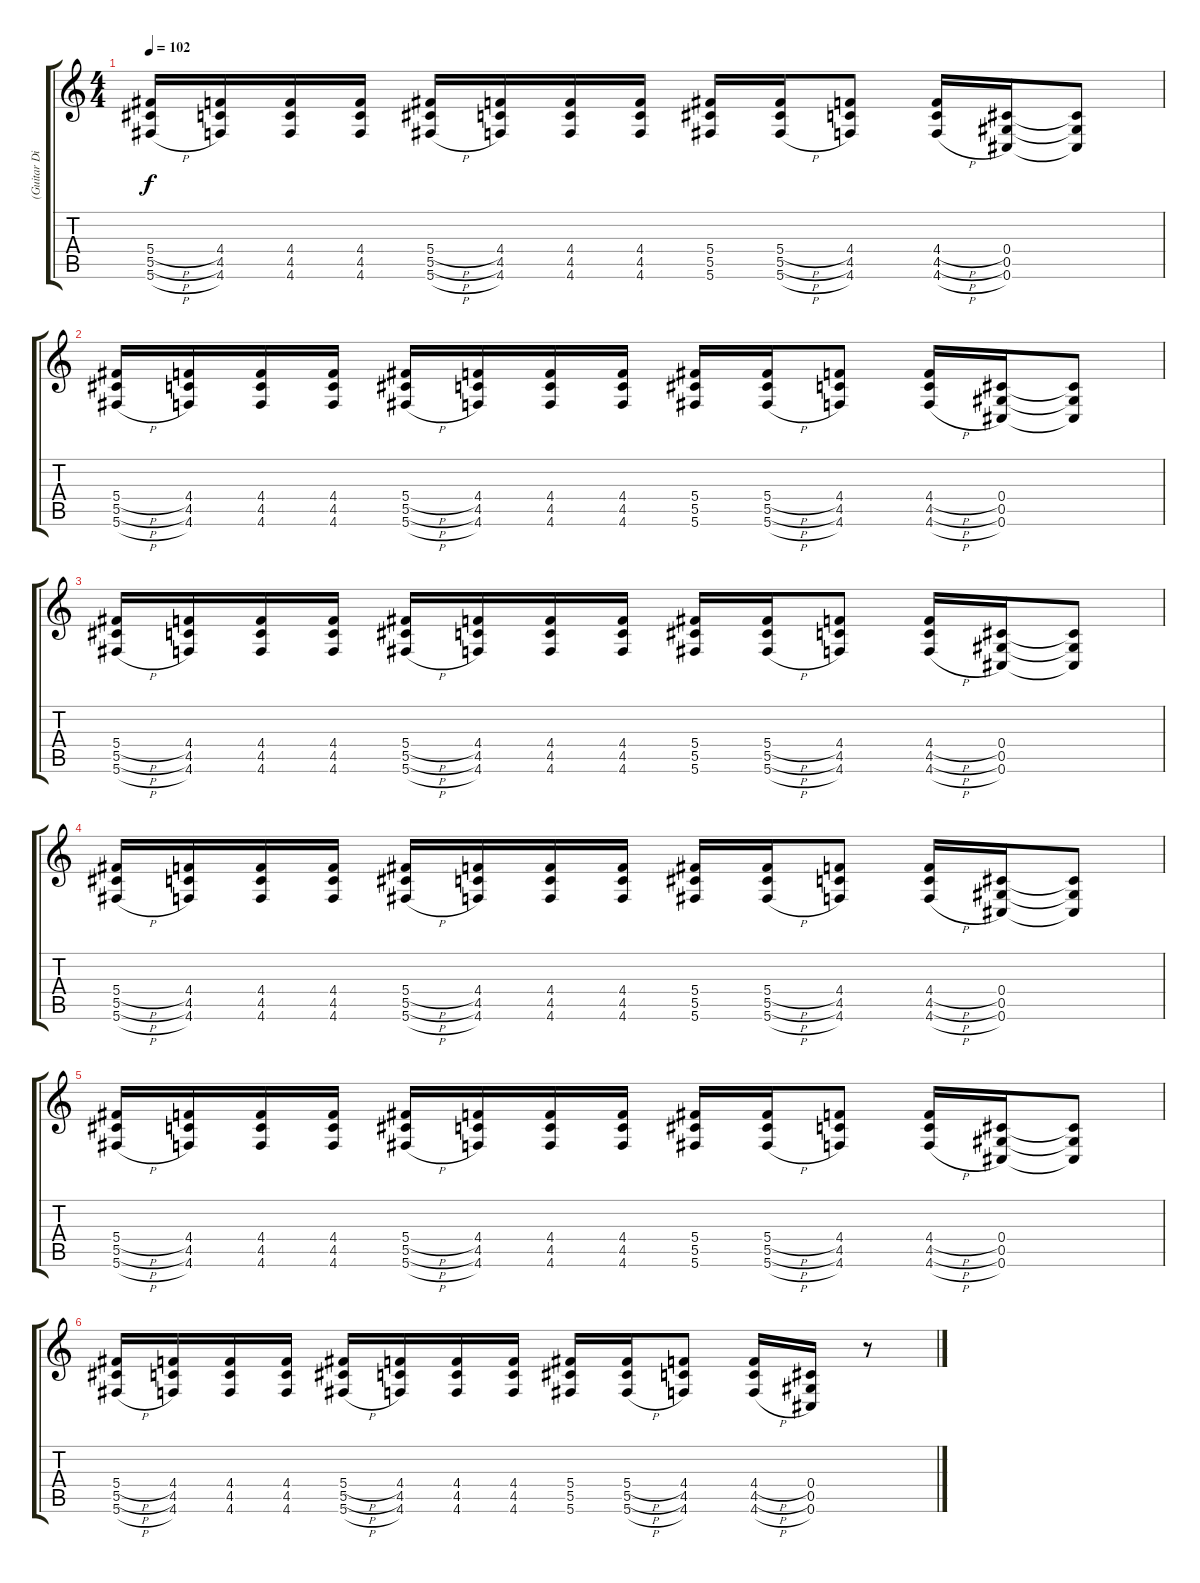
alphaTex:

\track ("(Guitar Disto)" "(Guitar Di") {instrument distortionguitar}
\staff {score tabs}
\tuning (Eb4 Bb3 Gb3 Db3 Ab2 Db2) {hide}
\ts (4 4)
\tempo 102
\clef g2
\ks c
(5.4{h} 5.5{h} 5.6{h}).16{dy f} (4.4 4.5 4.6).16 (4.4 4.5 4.6).16 (4.4 4.5 4.6).16 (5.4{h} 5.5{h} 5.6{h}).16 (4.4 4.5 4.6).16 (4.4 4.5 4.6).16 (4.4 4.5 4.6).16 (5.4 5.5 5.6).16 (5.4{h} 5.5{h} 5.6{h}).16 (4.4 4.5 4.6).8 (4.4{h} 4.5{h} 4.6{h}).16 (0.4 0.5 0.6).16 (0.4{t} 0.5{t} 0.6{t}).8 |
(5.4{h} 5.5{h} 5.6{h}).16 (4.4 4.5 4.6).16 (4.4 4.5 4.6).16 (4.4 4.5 4.6).16 (5.4{h} 5.5{h} 5.6{h}).16 (4.4 4.5 4.6).16 (4.4 4.5 4.6).16 (4.4 4.5 4.6).16 (5.4 5.5 5.6).16 (5.4{h} 5.5{h} 5.6{h}).16 (4.4 4.5 4.6).8 (4.4{h} 4.5{h} 4.6{h}).16 (0.4 0.5 0.6).16 (0.4{t} 0.5{t} 0.6{t}).8 |
(5.4{h} 5.5{h} 5.6{h}).16 (4.4 4.5 4.6).16 (4.4 4.5 4.6).16 (4.4 4.5 4.6).16 (5.4{h} 5.5{h} 5.6{h}).16 (4.4 4.5 4.6).16 (4.4 4.5 4.6).16 (4.4 4.5 4.6).16 (5.4 5.5 5.6).16 (5.4{h} 5.5{h} 5.6{h}).16 (4.4 4.5 4.6).8 (4.4{h} 4.5{h} 4.6{h}).16 (0.4 0.5 0.6).16 (0.4{t} 0.5{t} 0.6{t}).8 |
(5.4{h} 5.5{h} 5.6{h}).16 (4.4 4.5 4.6).16 (4.4 4.5 4.6).16 (4.4 4.5 4.6).16 (5.4{h} 5.5{h} 5.6{h}).16 (4.4 4.5 4.6).16 (4.4 4.5 4.6).16 (4.4 4.5 4.6).16 (5.4 5.5 5.6).16 (5.4{h} 5.5{h} 5.6{h}).16 (4.4 4.5 4.6).8 (4.4{h} 4.5{h} 4.6{h}).16 (0.4 0.5 0.6).16 (0.4{t} 0.5{t} 0.6{t}).8 |
(5.4{h} 5.5{h} 5.6{h}).16 (4.4 4.5 4.6).16 (4.4 4.5 4.6).16 (4.4 4.5 4.6).16 (5.4{h} 5.5{h} 5.6{h}).16 (4.4 4.5 4.6).16 (4.4 4.5 4.6).16 (4.4 4.5 4.6).16 (5.4 5.5 5.6).16 (5.4{h} 5.5{h} 5.6{h}).16 (4.4 4.5 4.6).8 (4.4{h} 4.5{h} 4.6{h}).16 (0.4 0.5 0.6).16 (0.4{t} 0.5{t} 0.6{t}).8 |
(5.4{h} 5.5{h} 5.6{h}).16 (4.4 4.5 4.6).16 (4.4 4.5 4.6).16 (4.4 4.5 4.6).16 (5.4{h} 5.5{h} 5.6{h}).16 (4.4 4.5 4.6).16 (4.4 4.5 4.6).16 (4.4 4.5 4.6).16 (5.4 5.5 5.6).16 (5.4{h} 5.5{h} 5.6{h}).16 (4.4 4.5 4.6).8 (4.4{h} 4.5{h} 4.6{h}).16 (0.4 0.5 0.6).16 r.8
